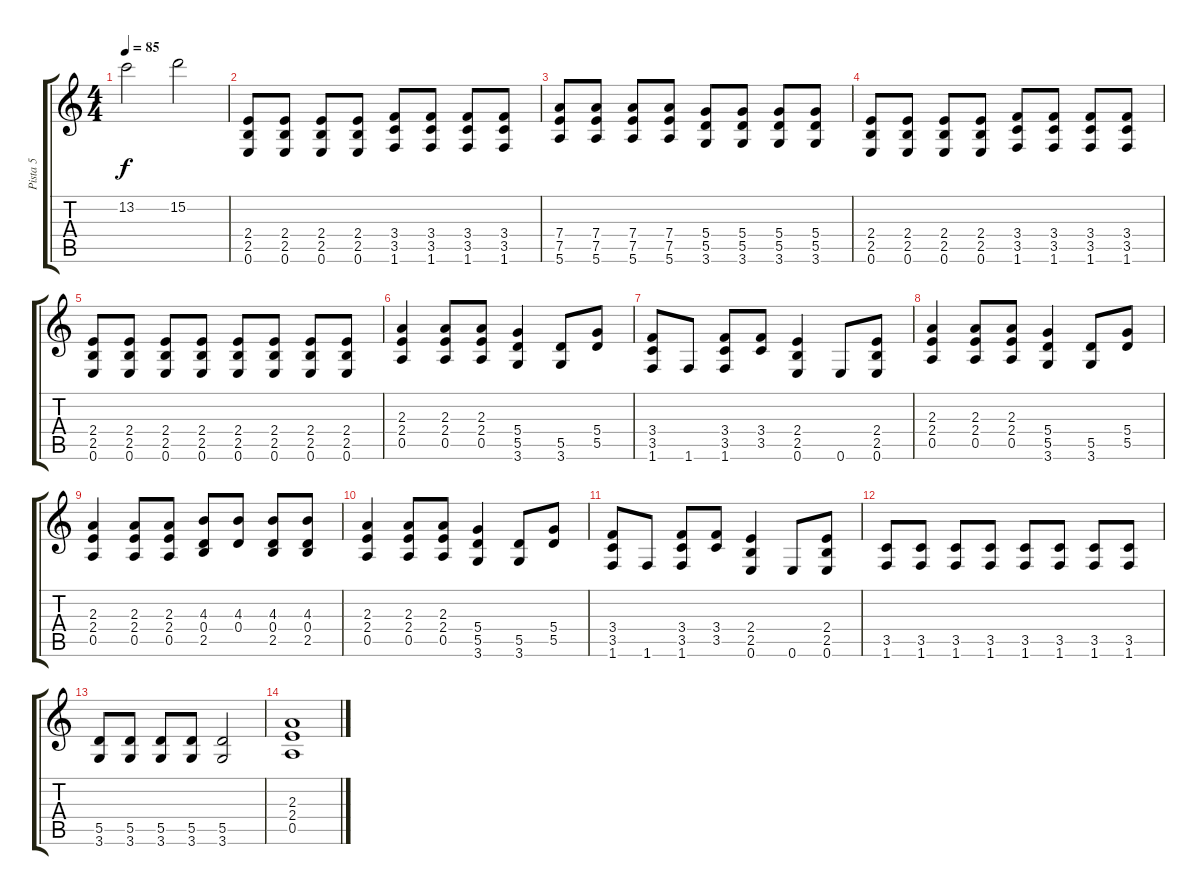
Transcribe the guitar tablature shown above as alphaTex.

\track ("Pista 5" "Pista 5") {instrument overdrivenguitar}
\staff {score tabs}
\tuning (E4 B3 G3 D3 A2 E2) {hide}
\ts (4 4)
\tempo 85
\clef g2
\ks c
13.2.2{dy f} 15.2.2 |
(2.4 2.5 0.6).8 (2.4 2.5 0.6).8 (2.4 2.5 0.6).8 (2.4 2.5 0.6).8 (3.4 3.5 1.6).8 (3.4 3.5 1.6).8 (3.4 3.5 1.6).8 (3.4 3.5 1.6).8 |
(7.4 7.5 5.6).8 (7.4 7.5 5.6).8 (7.4 7.5 5.6).8 (7.4 7.5 5.6).8 (5.4 5.5 3.6).8 (5.4 5.5 3.6).8 (5.4 5.5 3.6).8 (5.4 5.5 3.6).8 |
(2.4 2.5 0.6).8 (2.4 2.5 0.6).8 (2.4 2.5 0.6).8 (2.4 2.5 0.6).8 (3.4 3.5 1.6).8 (3.4 3.5 1.6).8 (3.4 3.5 1.6).8 (3.4 3.5 1.6).8 |
(2.4 2.5 0.6).8 (2.4 2.5 0.6).8 (2.4 2.5 0.6).8 (2.4 2.5 0.6).8 (2.4 2.5 0.6).8 (2.4 2.5 0.6).8 (2.4 2.5 0.6).8 (2.4 2.5 0.6).8 |
(2.3 2.4 0.5).4 (2.3 2.4 0.5).8 (2.3 2.4 0.5).8 (5.4 5.5 3.6).4 (5.5 3.6).8 (5.4 5.5).8 |
(3.4 3.5 1.6).8 1.6.8 (3.4 3.5 1.6).8 (3.4 3.5).8 (2.4 2.5 0.6).4 0.6.8 (2.4 2.5 0.6).8 |
(2.3 2.4 0.5).4 (2.3 2.4 0.5).8 (2.3 2.4 0.5).8 (5.4 5.5 3.6).4 (5.5 3.6).8 (5.4 5.5).8 |
(2.3 2.4 0.5).4 (2.3 2.4 0.5).8 (2.3 2.4 0.5).8 (4.3 0.4 2.5).8 (4.3 0.4).8 (4.3 0.4 2.5).8 (4.3 0.4 2.5).8 |
(2.3 2.4 0.5).4 (2.3 2.4 0.5).8 (2.3 2.4 0.5).8 (5.4 5.5 3.6).4 (5.5 3.6).8 (5.4 5.5).8 |
(3.4 3.5 1.6).8 1.6.8 (3.4 3.5 1.6).8 (3.4 3.5).8 (2.4 2.5 0.6).4 0.6.8 (2.4 2.5 0.6).8 |
(3.5 1.6).8 (3.5 1.6).8 (3.5 1.6).8 (3.5 1.6).8 (3.5 1.6).8 (3.5 1.6).8 (3.5 1.6).8 (3.5 1.6).8 |
(5.5 3.6).8 (5.5 3.6).8 (5.5 3.6).8 (5.5 3.6).8 (5.5 3.6).2 |
(2.3 2.4 0.5).1
